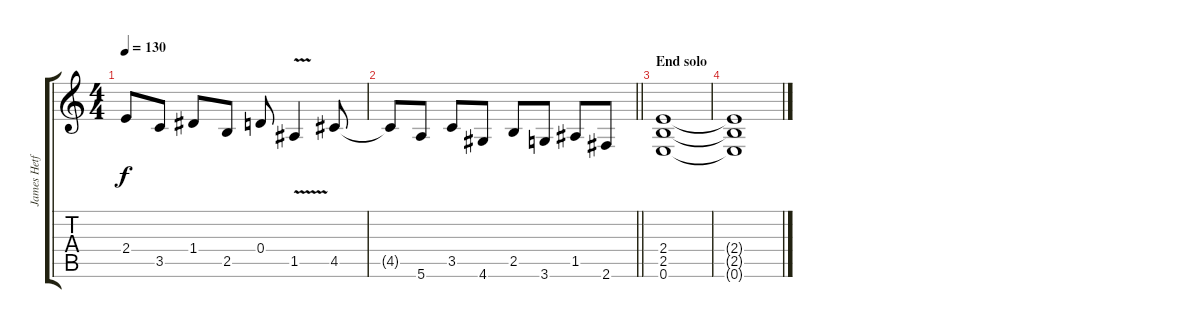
\track ("James Hetfield" "James Hetf") {instrument distortionguitar}
\staff {score tabs}
\tuning (E4 B3 G3 D3 A2 E2) {hide}
\ts (4 4)
\tempo 130
\clef g2
\ks c
2.4{t}.8{dy f} 3.5.8 1.4.8 2.5.8 0.4.8 1.5{v}.4 4.5.8 |
\barLineRight lightlight
4.5{t}.8 5.6.8 3.5.8 4.6.8 2.5.8 3.6.8 1.5.8 2.6.8 |
\section ("" "End solo")
(2.4 2.5 0.6).1{volume 0} |
(2.4{t} 2.5{t} 0.6{t}).1
